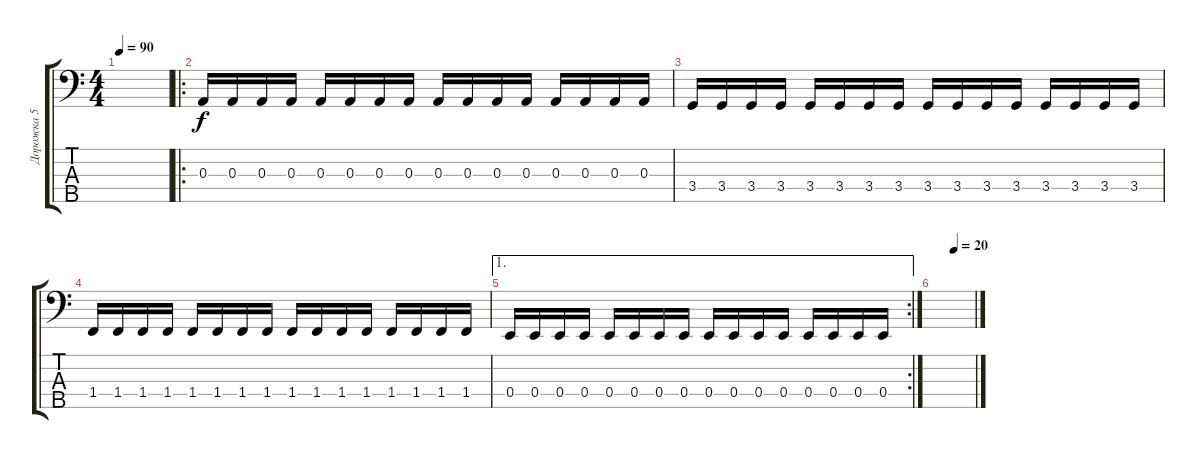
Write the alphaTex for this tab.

\track ("Дорожка 5" "Дорожка 5") {instrument electricbasspick}
\staff {score tabs}
\tuning (G2 D2 A1 E1 B0) {hide}
\ts (4 4)
\tempo 90
\clef f4
\ks c
|
\ro
0.3.16 0.3.16 0.3.16 0.3.16 0.3.16 0.3.16 0.3.16 0.3.16 0.3.16 0.3.16 0.3.16 0.3.16 0.3.16 0.3.16 0.3.16 0.3.16 |
3.4.16 3.4.16 3.4.16 3.4.16 3.4.16 3.4.16 3.4.16 3.4.16 3.4.16 3.4.16 3.4.16 3.4.16 3.4.16 3.4.16 3.4.16 3.4.16 |
1.4.16 1.4.16 1.4.16 1.4.16 1.4.16 1.4.16 1.4.16 1.4.16 1.4.16 1.4.16 1.4.16 1.4.16 1.4.16 1.4.16 1.4.16 1.4.16 |
\ae 1
\rc 2
0.4.16 0.4.16 0.4.16 0.4.16 0.4.16 0.4.16 0.4.16 0.4.16 0.4.16 0.4.16 0.4.16 0.4.16 0.4.16 0.4.16 0.4.16 0.4.16 |
\tempo (20 0.5)
